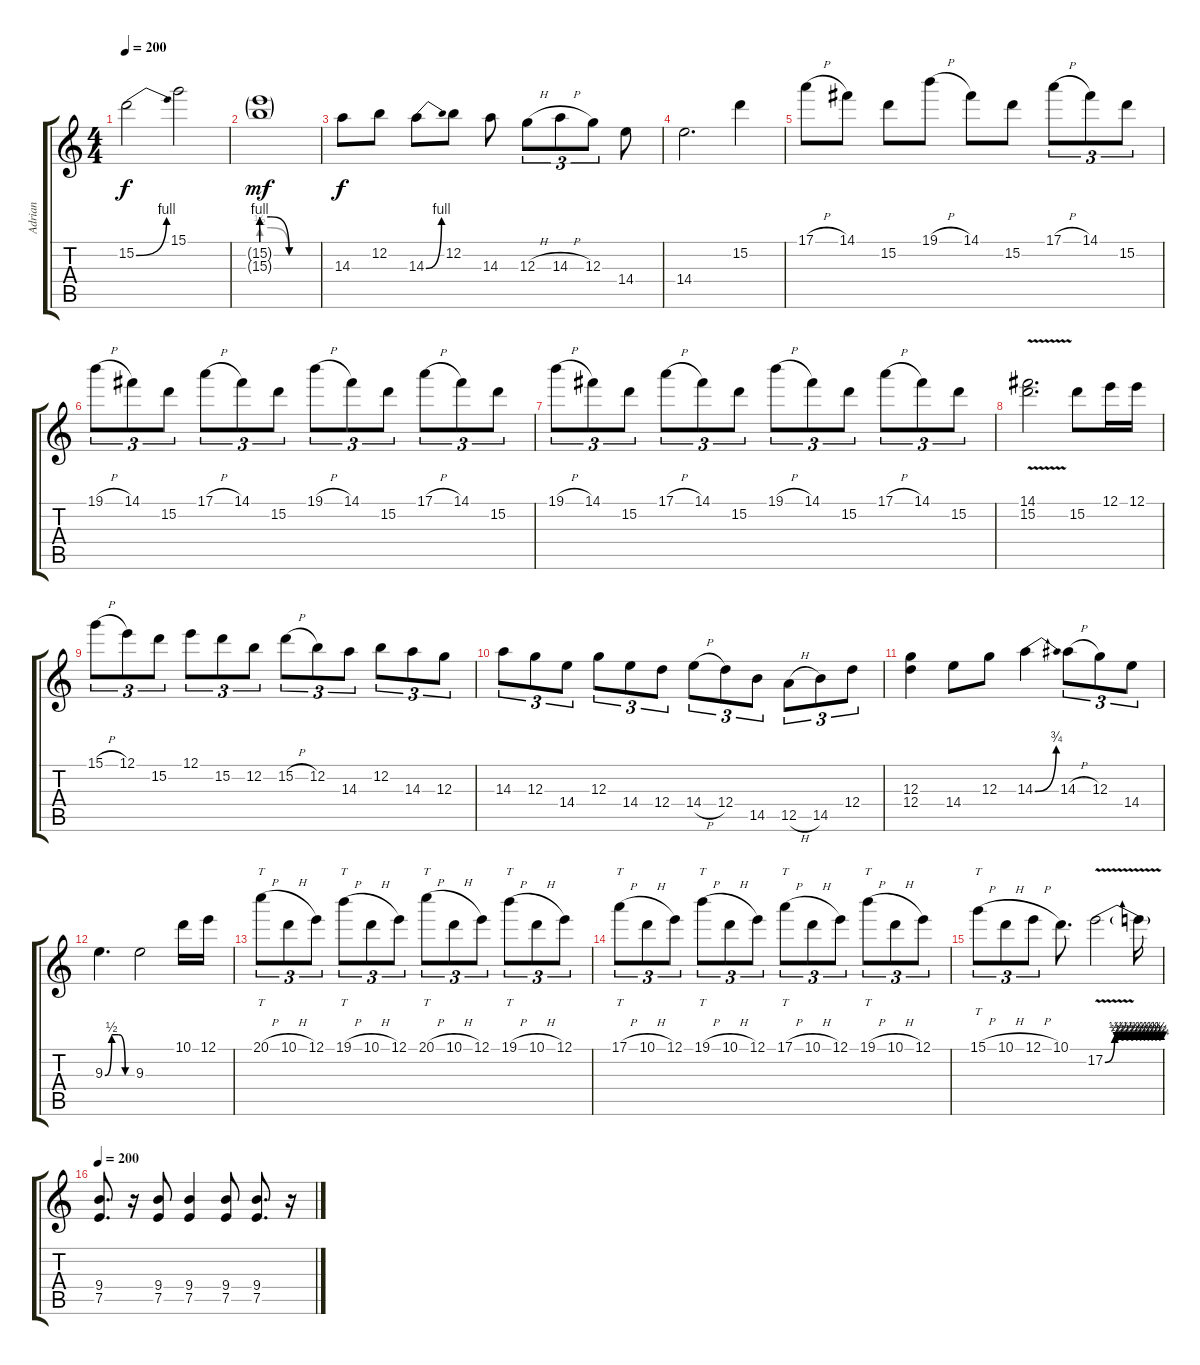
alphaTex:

\track ("Adrian" "Adrian") {instrument distortionguitar}
\staff {score tabs}
\tuning (E4 B3 G3 D3 A2 E2) {hide}
\ts (4 4)
\tempo 200
\clef g2
\ks c
15.2{be (bend 0 0 60 4)}.2{dy f volume 16 balance 8} 15.1.2 |
(15.2{be (custom 0 4 10 4 30 0 60 0) g} 15.3{be (custom 0 2 10 2 30 0 60 0) g}).1{dy mf} |
14.3.8{dy f} 12.2.8 14.3{be (bend 0 0 60 4)}.8 12.2.8 14.3.8 12.3{h}.8{tu (3 2)} 14.3{h}.8{tu (3 2)} 12.3.8{tu (3 2)} 14.4.8 |
14.4.2{d} 15.2.4 |
17.1{h}.8 14.1.8 15.2.8 19.1{h}.8 14.1.8 15.2.8 17.1{h}.8{tu (3 2)} 14.1.8{tu (3 2)} 15.2.8{tu (3 2)} |
19.1{h}.8{tu (3 2)} 14.1.8{tu (3 2)} 15.2.8{tu (3 2)} 17.1{h}.8{tu (3 2)} 14.1.8{tu (3 2)} 15.2.8{tu (3 2)} 19.1{h}.8{tu (3 2)} 14.1.8{tu (3 2)} 15.2.8{tu (3 2)} 17.1{h}.8{tu (3 2)} 14.1.8{tu (3 2)} 15.2.8{tu (3 2)} |
19.1{h}.8{tu (3 2)} 14.1.8{tu (3 2)} 15.2.8{tu (3 2)} 17.1{h}.8{tu (3 2)} 14.1.8{tu (3 2)} 15.2.8{tu (3 2)} 19.1{h}.8{tu (3 2)} 14.1.8{tu (3 2)} 15.2.8{tu (3 2)} 17.1{h}.8{tu (3 2)} 14.1.8{tu (3 2)} 15.2.8{tu (3 2)} |
(14.1{v} 15.2{v}).2{d} 15.2.8 12.1.16 12.1.16 |
15.1{h}.8{tu (3 2)} 12.1.8{tu (3 2)} 15.2.8{tu (3 2)} 12.1.8{tu (3 2)} 15.2.8{tu (3 2)} 12.2.8{tu (3 2)} 15.2{h}.8{tu (3 2)} 12.2.8{tu (3 2)} 14.3.8{tu (3 2)} 12.2.8{tu (3 2)} 14.3.8{tu (3 2)} 12.3.8{tu (3 2)} |
14.3.8{tu (3 2)} 12.3.8{tu (3 2)} 14.4.8{tu (3 2)} 12.3.8{tu (3 2)} 14.4.8{tu (3 2)} 12.4.8{tu (3 2)} 14.4{h}.8{tu (3 2)} 12.4.8{tu (3 2)} 14.5.8{tu (3 2)} 12.5{h}.8{tu (3 2)} 14.5.8{tu (3 2)} 12.4.8{tu (3 2)} |
(12.3 12.4).4 14.4.8 12.3.8 14.3{be (bend 0 0 60 3)}.4 14.3{h}.8{tu (3 2)} 12.3.8{tu (3 2)} 14.4.8{tu (3 2)} |
9.3{be (custom 0 0 15 2 30 2 45 0 60 0)}.4{d} 9.3.2 10.1.16 12.1.16 |
20.1{h}.8{tt tu (3 2)} 10.1{h}.8{tu (3 2)} 12.1.8{tu (3 2)} 19.1{h}.8{tt tu (3 2)} 10.1{h}.8{tu (3 2)} 12.1.8{tu (3 2)} 20.1{h}.8{tt tu (3 2)} 10.1{h}.8{tu (3 2)} 12.1.8{tu (3 2)} 19.1{h}.8{tt tu (3 2)} 10.1{h}.8{tu (3 2)} 12.1.8{tu (3 2)} |
17.1{h}.8{tt tu (3 2)} 10.1{h}.8{tu (3 2)} 12.1.8{tu (3 2)} 19.1{h}.8{tt tu (3 2)} 10.1{h}.8{tu (3 2)} 12.1.8{tu (3 2)} 17.1{h}.8{tt tu (3 2)} 10.1{h}.8{tu (3 2)} 12.1.8{tu (3 2)} 19.1{h}.8{tt tu (3 2)} 10.1{h}.8{tu (3 2)} 12.1.8{tu (3 2)} |
15.1{h}.8{tt tu (3 2)} 10.1{h}.8{tu (3 2)} 12.1{h}.8{tu (3 2)} 10.1.8{d} 17.2{be (custom 0 0 10 2 12 1 15 2 17 1 20 2 22 1 25 2 27 1 30 2 32 1 34 2 36 1 38 2 40 1 42 2 44 1 46 2 48 1 50 2 52 1 54 2 56 1 58 2 60 1) v}.2 17.2{t}.16 |
\tempo 200
(9.4 7.5).8{d} r.16 (9.4 7.5).8 (9.4 7.5).4 (9.4 7.5).8 (9.4 7.5).8{d} r.16
